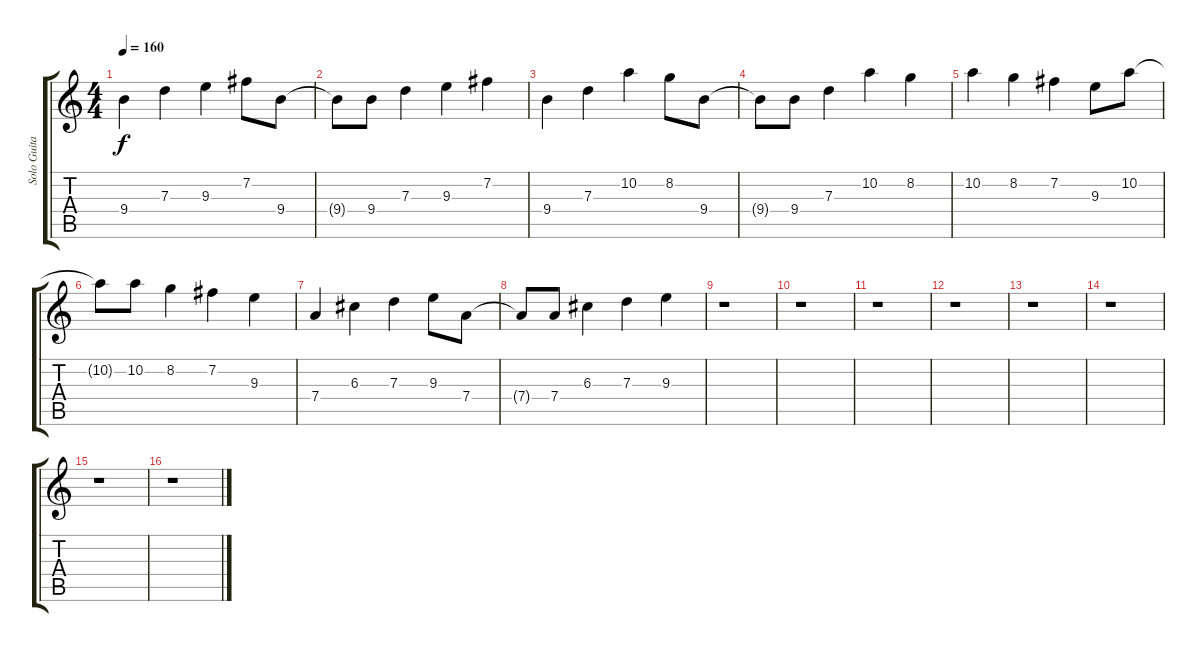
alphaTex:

\track ("Solo Guitar" "Solo Guita") {instrument distortionguitar}
\staff {score tabs}
\tuning (E4 B3 G3 D3 A2 E2) {hide}
\ts (4 4)
\tempo 160
\clef g2
\ks c
9.4.4{dy f} 7.3.4 9.3.4 7.2.8 9.4.8 |
9.4{t}.8 9.4.8 7.3.4 9.3.4 7.2.4 |
9.4.4 7.3.4 10.2.4 8.2.8 9.4.8 |
9.4{t}.8 9.4.8 7.3.4 10.2.4 8.2.4 |
10.2.4 8.2.4 7.2.4 9.3.8 10.2.8 |
10.2{t}.8 10.2.8 8.2.4 7.2.4 9.3.4 |
7.4.4 6.3.4 7.3.4 9.3.8 7.4.8 |
7.4{t}.8 7.4.8 6.3.4 7.3.4 9.3.4 |
r.1 |
r.1 |
r.1 |
r.1 |
r.1 |
r.1 |
r.1 |
r.1
